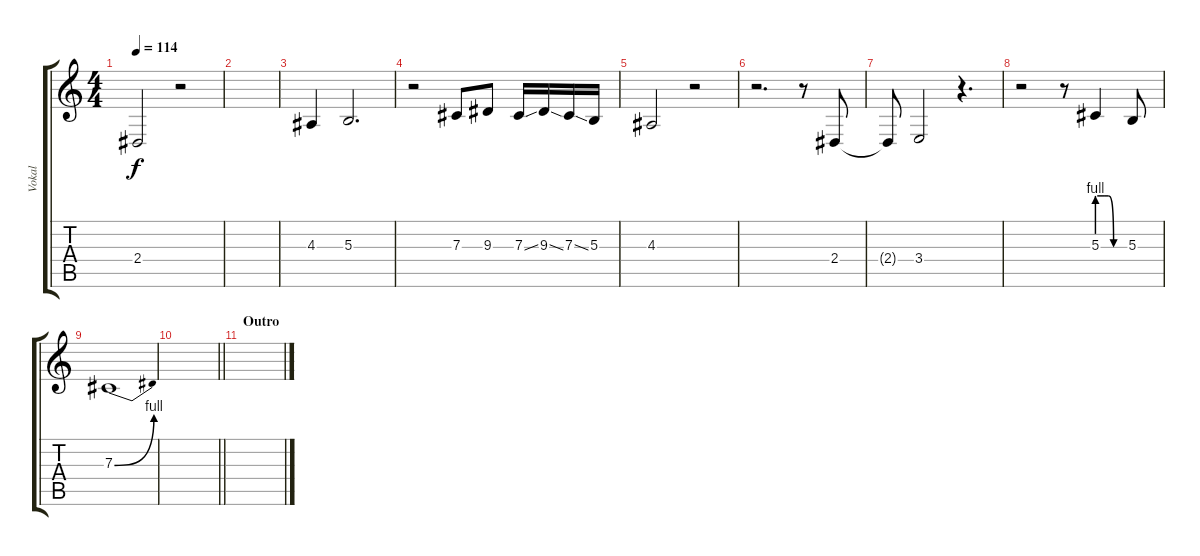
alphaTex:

\track ("Vokal" "Vokal") {instrument voiceoohs}
\staff {score tabs}
\tuning (Eb4 Bb3 Gb3 Db3 Ab2 Eb2) {hide}
\ts (4 4)
\tempo 114
\clef g2
\ks c
2.4.2{dy f} r.2 |
|
4.3.4 5.3.2{d} |
r.2 7.3.8 9.3.8 7.3{ss}.16 9.3{ss}.16 7.3{ss}.16 5.3.16 |
4.3.2 r.2 |
r.2{d} r.8 2.4.8 |
2.4{t}.8 3.4.2 r.4{d} |
r.2 r.8 5.3{be (custom 0 4 15 4 24 4 36 0 60 0)}.4 5.3.8 |
7.3{be (bend 0 0 60 4)}.1 |
\barLineRight lightlight
|
\section ("" "Outro")
